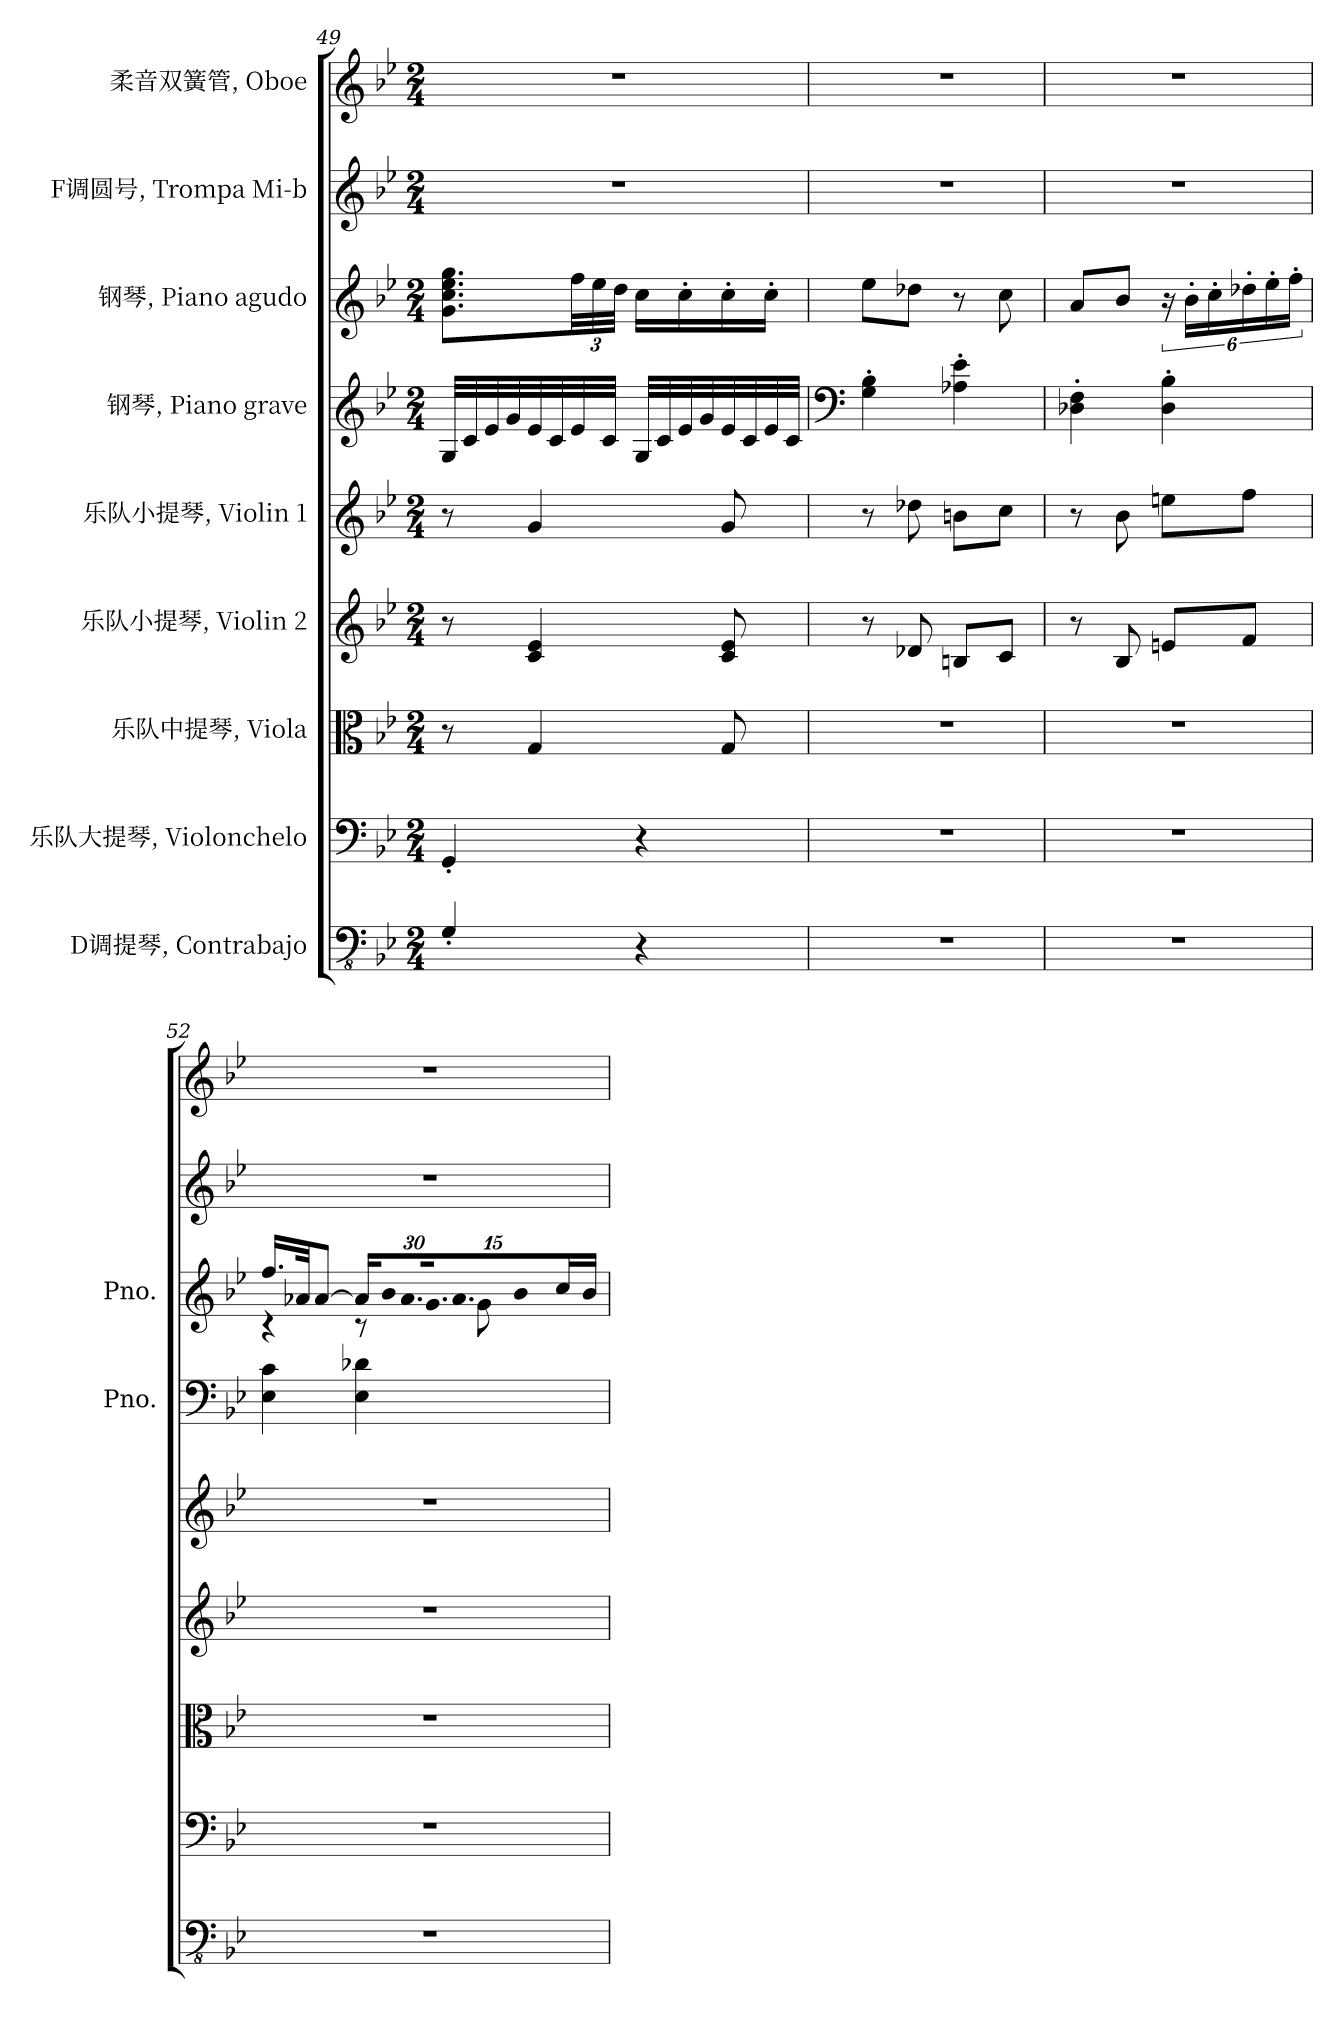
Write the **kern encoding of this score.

**kern	**kern	**kern	**kern	**kern	**kern	**kern	**kern	**kern
*part9	*part8	*part7	*part6	*part5	*part4	*part3	*part2	*part1
*staff9	*staff8	*staff7	*staff6	*staff5	*staff4	*staff3	*staff2	*staff1
*I"D调提琴, Contrabajo	*I"乐队大提琴, Violonchelo	*I"乐队中提琴, Viola	*I"乐队小提琴, Violin 2	*I"乐队小提琴, Violin 1	*I"钢琴, Piano grave	*I"钢琴, Piano agudo	*I"F调圆号, Trompa Mi-b	*I"柔音双簧管, Oboe
*	*	*	*	*	*I'Pno.	*I'Pno.	*	*
!!LO:PB:g=z
*clefFv4	*clefF4	*clefC3	*clefG2	*clefG2	*clefG2	*clefG2	*clefG2	*clefG2
*ITrd7c12	*	*	*	*	*	*	*ITrd4c7	*ITrd2c3
*k[b-e-]	*k[b-e-]	*k[b-e-]	*k[b-e-]	*k[b-e-]	*k[b-e-]	*k[b-e-]	*k[b-e-a-]	*k[f#]
*M2/4	*M2/4	*M2/4	*M2/4	*M2/4	*M2/4	*M2/4	*M2/4	*M2/4
=49	=49	=49	=49	=49	=49	=49	=49	=49
4GGG'/	4GG'/	8r	8r	8r	32G/LLL	8.g\ 8.cc\ 8.ee-\ 8.gg\L	2r	2r
.	.	.	.	.	32c/	.	.	.
.	.	.	.	.	32e-/	.	.	.
.	.	.	.	.	32g/	.	.	.
.	.	4G/	4c/ 4e-/	4g/	32e-/	.	.	.
.	.	.	.	.	32c/	.	.	.
*	*	*	*	*	*	*Xbrackettup	*	*
.	.	.	.	.	32e-/	48ff\LL	.	.
.	.	.	.	.	.	48ee-\	.	.
.	.	.	.	.	32c/JJJ	.	.	.
.	.	.	.	.	.	48dd\JJJ	.	.
4r	4r	.	.	.	32G/LLL	16cc\LL	.	.
.	.	.	.	.	32c/	.	.	.
.	.	.	.	.	32e-/	16cc'\	.	.
.	.	.	.	.	32g/	.	.	.
.	.	8G/	8c/ 8e-/	8g/	32e-/	16cc'\	.	.
.	.	.	.	.	32c/	.	.	.
.	.	.	.	.	32e-/	16cc'\JJ	.	.
.	.	.	.	.	32c/JJJ	.	.	.
=50	=50	=50	=50	=50	=50	=50	=50	=50
*	*	*	*	*	*clefF4	*	*	*
2r	2r	2r	8r	8r	4G\' 4B-\'	8ee-\L	2r	2r
.	.	.	8d-X/	8dd-X\	.	8dd-X\J	.	.
.	.	.	8Bn/L	8bn\L	4A-X\' 4e-\'	8r	.	.
.	.	.	8c/J	8cc\J	.	8cc\	.	.
=51	=51	=51	=51	=51	=51	=51	=51	=51
2r	2r	2r	8r	8r	4D-X\' 4F\'	8a/L	2r	2r
.	.	.	8B-/	8b-\	.	8b-/J	.	.
*	*	*	*	*	*	*brackettup	*	*
.	.	.	8en/L	8een\L	4D-\' 4B-\'	24r	.	.
.	.	.	.	.	.	24b-'\LL	.	.
.	.	.	.	.	.	24cc'\	.	.
*	*	*	*	*	*	*Xbrackettup	*	*
.	.	.	8f/J	8ff\J	.	24dd-X'\	.	.
.	.	.	.	.	.	24ee-'\	.	.
.	.	.	.	.	.	24ff'\JJ	.	.
!!LO:PB:g=z
=52	=52	=52	=52	=52	=52	=52	=52	=52
*	*	*	*	*	*	*^	*	*
2r	2r	2r	2r	2r	4E-\ 4c\	16.ff/LL	4r	2r	2r
.	.	.	.	.	.	32a-X/JK	.	.	.
.	.	.	.	.	.	[8a-/J	.	.	.
.	.	.	.	.	4E-\ 4d-X\	16a-/LL]	8r	.	.
!	!	!	!	!	!	!LO:N:vis=256%9	!	!	!
.	.	.	.	.	.	960%17b-/LL	.	.	.
!	!	!	!	!	!	!LO:N:vis=256.	!	!	!
.	.	.	.	.	.	1920%17a-/L	.	.	.
!	!	!	!	!	!	!LO:N:vis=256.	!	!	!
.	.	.	.	.	.	1920%17g/	.	.	.
.	.	.	.	.	.	1920ryy	.	.	.
!	!	!	!	!	!	!LO:N:vis=256.	!	!	!
.	.	.	.	.	.	1920%17a-/J	.	.	.
!	!	!	!	!	!	!LO:N:vis=256%9	!	!	!
.	.	.	.	.	.	960%17b-/JJ	.	.	.
.	.	.	.	.	.	16cc/	8g\	.	.
.	.	.	.	.	.	16b-/JJ	.	.	.
*	*	*	*	*	*	*v	*v	*	*
=	=	=	=	=	=	=	=	=
*-	*-	*-	*-	*-	*-	*-	*-	*-
